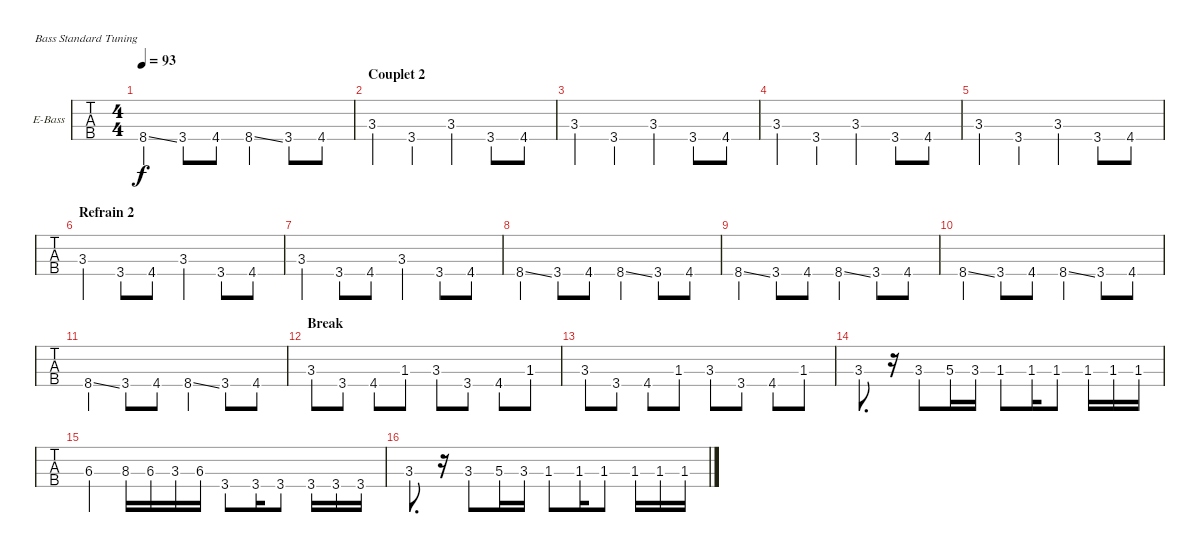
\bracketExtendMode groupsimilarinstruments
\firstSystemTrackNameOrientation horizontal
\otherSystemsTrackNameOrientation horizontal
\track ("Basse" "E-Bass") {instrument electricbasspick}
\staff {tabs}
\tuning (G2 D2 A1 E1)
\ts (4 4)
\tempo 93
\clef f4
\ks c
8.4{ss}.4{dy f} 3.4.8 4.4.8 8.4{ss}.4 3.4.8 4.4.8 |
\section ("" "Couplet 2")
3.3.4 3.4.4 3.3.4 3.4.8 4.4.8 |
3.3.4 3.4.4 3.3.4 3.4.8 4.4.8 |
3.3.4 3.4.4 3.3.4 3.4.8 4.4.8 |
3.3.4 3.4.4 3.3.4 3.4.8 4.4.8 |
\section ("" "Refrain 2")
3.3.4 3.4.8 4.4.8 3.3.4 3.4.8 4.4.8 |
3.3.4 3.4.8 4.4.8 3.3.4 3.4.8 4.4.8 |
8.4{ss}.4 3.4.8 4.4.8 8.4{ss}.4 3.4.8 4.4.8 |
8.4{ss}.4 3.4.8 4.4.8 8.4{ss}.4 3.4.8 4.4.8 |
8.4{ss}.4 3.4.8 4.4.8 8.4{ss}.4 3.4.8 4.4.8 |
8.4{ss}.4 3.4.8 4.4.8 8.4{ss}.4 3.4.8 4.4.8 |
\section ("" "Break")
3.3.8 3.4.8 4.4.8 1.3.8 3.3.8 3.4.8 4.4.8 1.3.8 |
3.3.8 3.4.8 4.4.8 1.3.8 3.3.8 3.4.8 4.4.8 1.3.8 |
3.3.8{d} r.16 3.3.8 5.3.16 3.3.16 1.3.8 1.3.16 1.3.8 1.3.16 1.3.16 1.3.16 |
6.3.4 8.3.16 6.3.16 3.3.16 6.3.16 3.4.8 3.4.16 3.4.8 3.4.16 3.4.16 3.4.16 |
3.3.8{d} r.16 3.3.8 5.3.16 3.3.16 1.3.8 1.3.16 1.3.8 1.3.16 1.3.16 1.3.16
